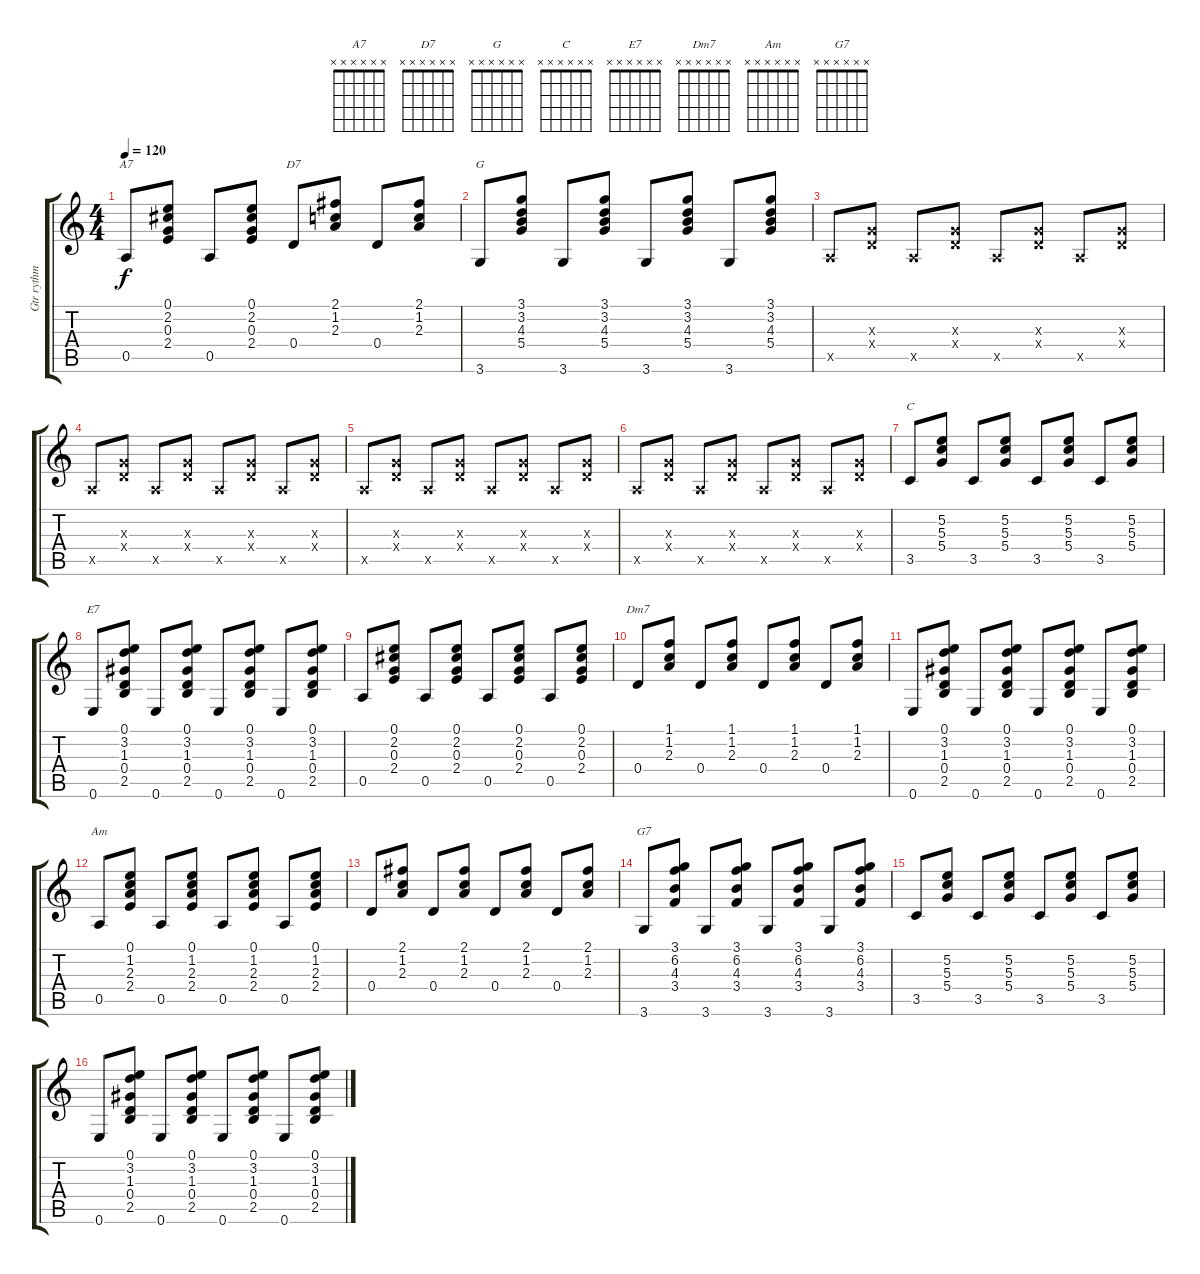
\track ("Gtr rythm" "Gtr rythm") {instrument acousticguitarsteel}
\staff {score tabs}
\tuning (E4 B3 G3 D3 A2 E2) {hide}
\chord ("A7" x x x x x x) {firstfret 0}
\chord ("D7" x x x x x x) {firstfret 0}
\chord ("G" x x x x x x) {firstfret 0}
\chord ("C" x x x x x x) {firstfret 0}
\chord ("E7" x x x x x x) {firstfret 0}
\chord ("Dm7" x x x x x x) {firstfret 0}
\chord ("Am" x x x x x x) {firstfret 0}
\chord ("G7" x x x x x x) {firstfret 0}
\ts (4 4)
\tempo 120
\clef g2
\ks c
0.5.8{ch "A7" dy f} (0.1 2.2 0.3 2.4).8 0.5.8 (0.1 2.2 0.3 2.4).8 0.4.8{ch "D7"} (2.1 1.2 2.3).8 0.4.8 (2.1 1.2 2.3).8 |
3.6.8{ch "G"} (3.1 3.2 4.3 5.4).8 3.6.8 (3.1 3.2 4.3 5.4).8 3.6.8 (3.1 3.2 4.3 5.4).8 3.6.8 (3.1 3.2 4.3 5.4).8 |
0.5{x}.8 (0.3{x} 0.4{x}).8 0.5{x}.8 (0.3{x} 0.4{x}).8 0.5{x}.8 (0.3{x} 0.4{x}).8 0.5{x}.8 (0.3{x} 0.4{x}).8 |
0.5{x}.8 (0.3{x} 0.4{x}).8 0.5{x}.8 (0.3{x} 0.4{x}).8 0.5{x}.8 (0.3{x} 0.4{x}).8 0.5{x}.8 (0.3{x} 0.4{x}).8 |
0.5{x}.8 (0.3{x} 0.4{x}).8 0.5{x}.8 (0.3{x} 0.4{x}).8 0.5{x}.8 (0.3{x} 0.4{x}).8 0.5{x}.8 (0.3{x} 0.4{x}).8 |
0.5{x}.8 (0.3{x} 0.4{x}).8 0.5{x}.8 (0.3{x} 0.4{x}).8 0.5{x}.8 (0.3{x} 0.4{x}).8 0.5{x}.8 (0.3{x} 0.4{x}).8 |
3.5.8{ch "C"} (5.2 5.3 5.4).8 3.5.8 (5.2 5.3 5.4).8 3.5.8 (5.2 5.3 5.4).8 3.5.8 (5.2 5.3 5.4).8 |
0.6.8{ch "E7"} (0.1 3.2 1.3 0.4 2.5).8 0.6.8 (0.1 3.2 1.3 0.4 2.5).8 0.6.8 (0.1 3.2 1.3 0.4 2.5).8 0.6.8 (0.1 3.2 1.3 0.4 2.5).8 |
0.5.8 (0.1 2.2 0.3 2.4).8 0.5.8 (0.1 2.2 0.3 2.4).8 0.5.8 (0.1 2.2 0.3 2.4).8 0.5.8 (0.1 2.2 0.3 2.4).8 |
0.4.8{ch "Dm7"} (1.1 1.2 2.3).8 0.4.8 (1.1 1.2 2.3).8 0.4.8 (1.1 1.2 2.3).8 0.4.8 (1.1 1.2 2.3).8 |
0.6.8 (0.1 3.2 1.3 0.4 2.5).8 0.6.8 (0.1 3.2 1.3 0.4 2.5).8 0.6.8 (0.1 3.2 1.3 0.4 2.5).8 0.6.8 (0.1 3.2 1.3 0.4 2.5).8 |
0.5.8{ch "Am"} (0.1 1.2 2.3 2.4).8 0.5.8 (0.1 1.2 2.3 2.4).8 0.5.8 (0.1 1.2 2.3 2.4).8 0.5.8 (0.1 1.2 2.3 2.4).8 |
0.4.8 (2.1 1.2 2.3).8 0.4.8 (2.1 1.2 2.3).8 0.4.8 (2.1 1.2 2.3).8 0.4.8 (2.1 1.2 2.3).8 |
3.6.8{ch "G7"} (3.1 6.2 4.3 3.4).8 3.6.8 (3.1 6.2 4.3 3.4).8 3.6.8 (3.1 6.2 4.3 3.4).8 3.6.8 (3.1 6.2 4.3 3.4).8 |
3.5.8 (5.2 5.3 5.4).8 3.5.8 (5.2 5.3 5.4).8 3.5.8 (5.2 5.3 5.4).8 3.5.8 (5.2 5.3 5.4).8 |
0.6.8 (0.1 3.2 1.3 0.4 2.5).8 0.6.8 (0.1 3.2 1.3 0.4 2.5).8 0.6.8 (0.1 3.2 1.3 0.4 2.5).8 0.6.8 (0.1 3.2 1.3 0.4 2.5).8
